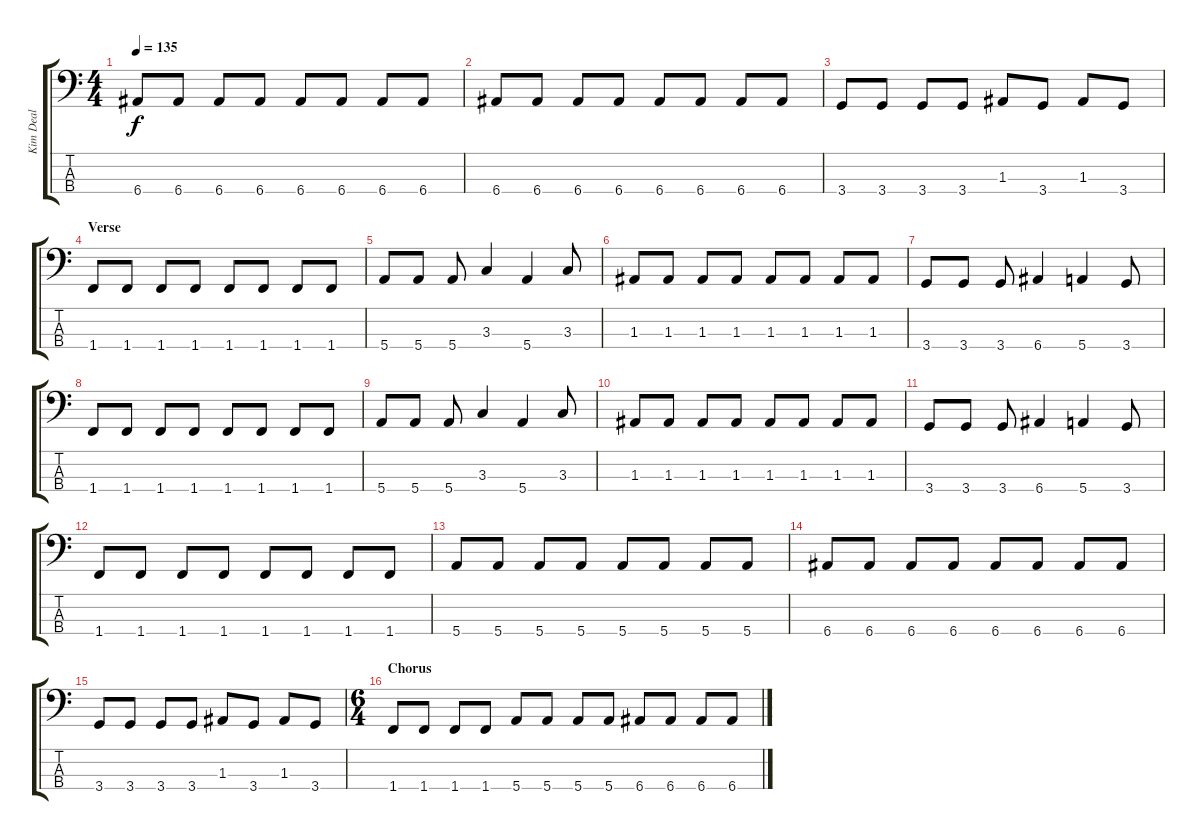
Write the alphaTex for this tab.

\track ("Kim Deal" "Kim Deal") {instrument electricbasspick}
\staff {score tabs}
\tuning (G2 D2 A1 E1) {hide}
\ts (4 4)
\tempo 135
\clef f4
\ks c
6.4.8{dy f} 6.4.8 6.4.8 6.4.8 6.4.8 6.4.8 6.4.8 6.4.8 |
6.4.8 6.4.8 6.4.8 6.4.8 6.4.8 6.4.8 6.4.8 6.4.8 |
3.4.8 3.4.8 3.4.8 3.4.8 1.3.8 3.4.8 1.3.8 3.4.8 |
\section ("" "Verse")
1.4.8 1.4.8 1.4.8 1.4.8 1.4.8 1.4.8 1.4.8 1.4.8 |
5.4.8 5.4.8 5.4.8 3.3.4 5.4.4 3.3.8 |
1.3.8 1.3.8 1.3.8 1.3.8 1.3.8 1.3.8 1.3.8 1.3.8 |
3.4.8 3.4.8 3.4.8 6.4.4 5.4.4 3.4.8 |
1.4.8 1.4.8 1.4.8 1.4.8 1.4.8 1.4.8 1.4.8 1.4.8 |
5.4.8 5.4.8 5.4.8 3.3.4 5.4.4 3.3.8 |
1.3.8 1.3.8 1.3.8 1.3.8 1.3.8 1.3.8 1.3.8 1.3.8 |
3.4.8 3.4.8 3.4.8 6.4.4 5.4.4 3.4.8 |
1.4.8 1.4.8 1.4.8 1.4.8 1.4.8 1.4.8 1.4.8 1.4.8 |
5.4.8 5.4.8 5.4.8 5.4.8 5.4.8 5.4.8 5.4.8 5.4.8 |
6.4.8 6.4.8 6.4.8 6.4.8 6.4.8 6.4.8 6.4.8 6.4.8 |
3.4.8 3.4.8 3.4.8 3.4.8 1.3.8 3.4.8 1.3.8 3.4.8 |
\ts (6 4)
\section ("" "Chorus")
1.4.8 1.4.8 1.4.8 1.4.8 5.4.8 5.4.8 5.4.8 5.4.8 6.4.8 6.4.8 6.4.8 6.4.8
